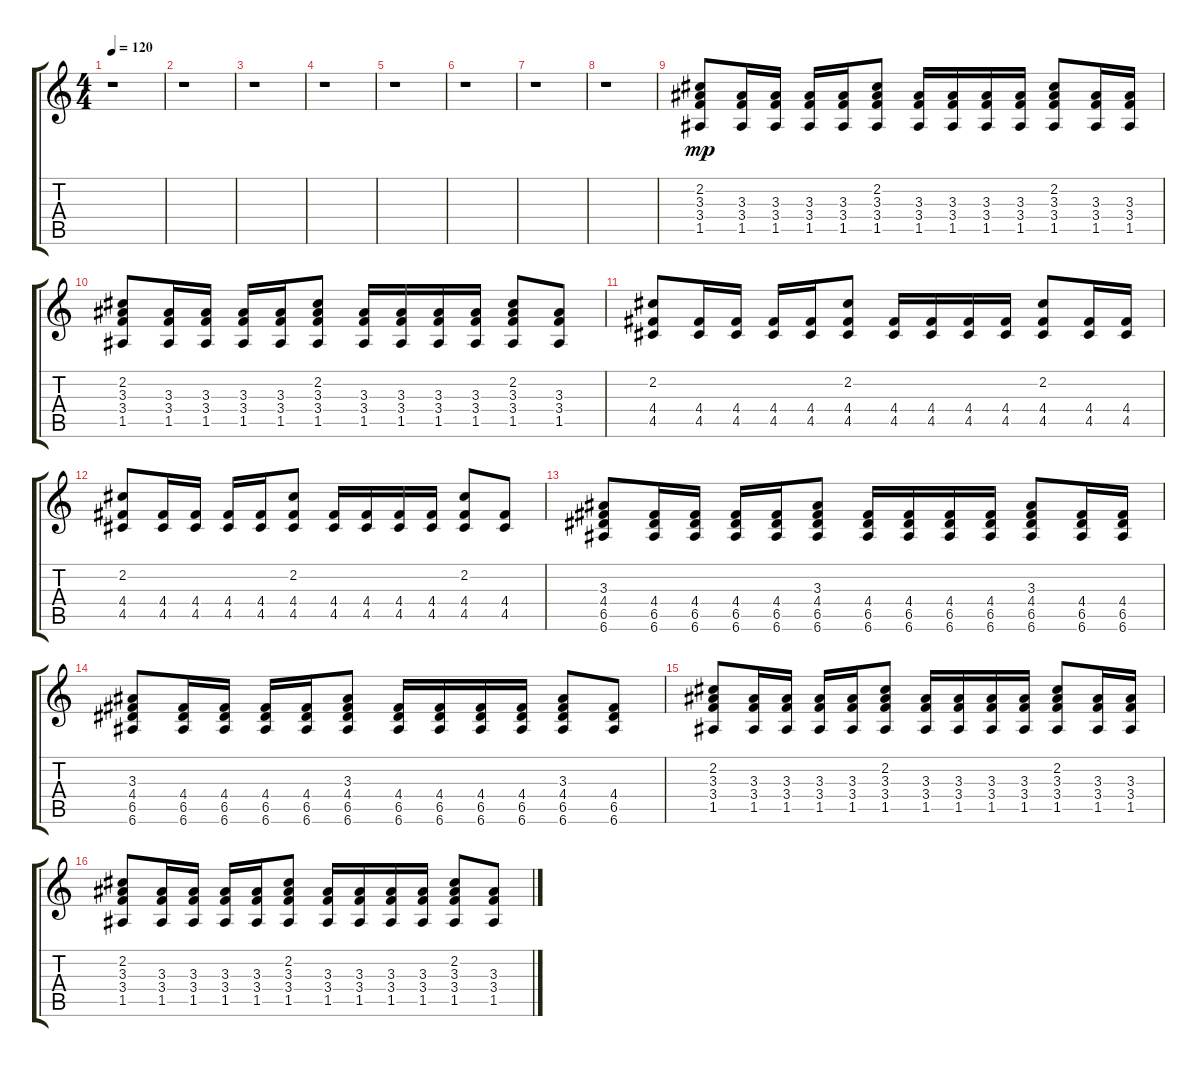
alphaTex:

\track "" {instrument acousticguitarnylon}
\staff {score tabs}
\tuning (E4 B3 G3 D3 A2 E2) {hide}
\ts (4 4)
\tempo 120
\clef g2
\ks c
r.1{dy mp} |
r.1 |
r.1 |
r.1 |
r.1 |
r.1 |
r.1 |
r.1 |
(2.2 3.3 3.4 1.5).8 (3.3 3.4 1.5).16 (3.3 3.4 1.5).16 (3.3 3.4 1.5).16 (3.3 3.4 1.5).16 (2.2 3.3 3.4 1.5).8 (3.3 3.4 1.5).16 (3.3 3.4 1.5).16 (3.3 3.4 1.5).16 (3.3 3.4 1.5).16 (2.2 3.3 3.4 1.5).8 (3.3 3.4 1.5).16 (3.3 3.4 1.5).16 |
(2.2 3.3 3.4 1.5).8 (3.3 3.4 1.5).16 (3.3 3.4 1.5).16 (3.3 3.4 1.5).16 (3.3 3.4 1.5).16 (2.2 3.3 3.4 1.5).8 (3.3 3.4 1.5).16 (3.3 3.4 1.5).16 (3.3 3.4 1.5).16 (3.3 3.4 1.5).16 (2.2 3.3 3.4 1.5).8 (3.3 3.4 1.5).8 |
(2.2 4.4 4.5).8 (4.4 4.5).16 (4.4 4.5).16 (4.4 4.5).16 (4.4 4.5).16 (2.2 4.4 4.5).8 (4.4 4.5).16 (4.4 4.5).16 (4.4 4.5).16 (4.4 4.5).16 (2.2 4.4 4.5).8 (4.4 4.5).16 (4.4 4.5).16 |
(2.2 4.4 4.5).8 (4.4 4.5).16 (4.4 4.5).16 (4.4 4.5).16 (4.4 4.5).16 (2.2 4.4 4.5).8 (4.4 4.5).16 (4.4 4.5).16 (4.4 4.5).16 (4.4 4.5).16 (2.2 4.4 4.5).8 (4.4 4.5).8 |
(3.3 4.4 6.5 6.6).8 (4.4 6.5 6.6).16 (4.4 6.5 6.6).16 (4.4 6.5 6.6).16 (4.4 6.5 6.6).16 (3.3 4.4 6.5 6.6).8 (4.4 6.5 6.6).16 (4.4 6.5 6.6).16 (4.4 6.5 6.6).16 (4.4 6.5 6.6).16 (3.3 4.4 6.5 6.6).8 (4.4 6.5 6.6).16 (4.4 6.5 6.6).16 |
(3.3 4.4 6.5 6.6).8 (4.4 6.5 6.6).16 (4.4 6.5 6.6).16 (4.4 6.5 6.6).16 (4.4 6.5 6.6).16 (3.3 4.4 6.5 6.6).8 (4.4 6.5 6.6).16 (4.4 6.5 6.6).16 (4.4 6.5 6.6).16 (4.4 6.5 6.6).16 (3.3 4.4 6.5 6.6).8 (4.4 6.5 6.6).8 |
(2.2 3.3 3.4 1.5).8 (3.3 3.4 1.5).16 (3.3 3.4 1.5).16 (3.3 3.4 1.5).16 (3.3 3.4 1.5).16 (2.2 3.3 3.4 1.5).8 (3.3 3.4 1.5).16 (3.3 3.4 1.5).16 (3.3 3.4 1.5).16 (3.3 3.4 1.5).16 (2.2 3.3 3.4 1.5).8 (3.3 3.4 1.5).16 (3.3 3.4 1.5).16 |
(2.2 3.3 3.4 1.5).8 (3.3 3.4 1.5).16 (3.3 3.4 1.5).16 (3.3 3.4 1.5).16 (3.3 3.4 1.5).16 (2.2 3.3 3.4 1.5).8 (3.3 3.4 1.5).16 (3.3 3.4 1.5).16 (3.3 3.4 1.5).16 (3.3 3.4 1.5).16 (2.2 3.3 3.4 1.5).8 (3.3 3.4 1.5).8
